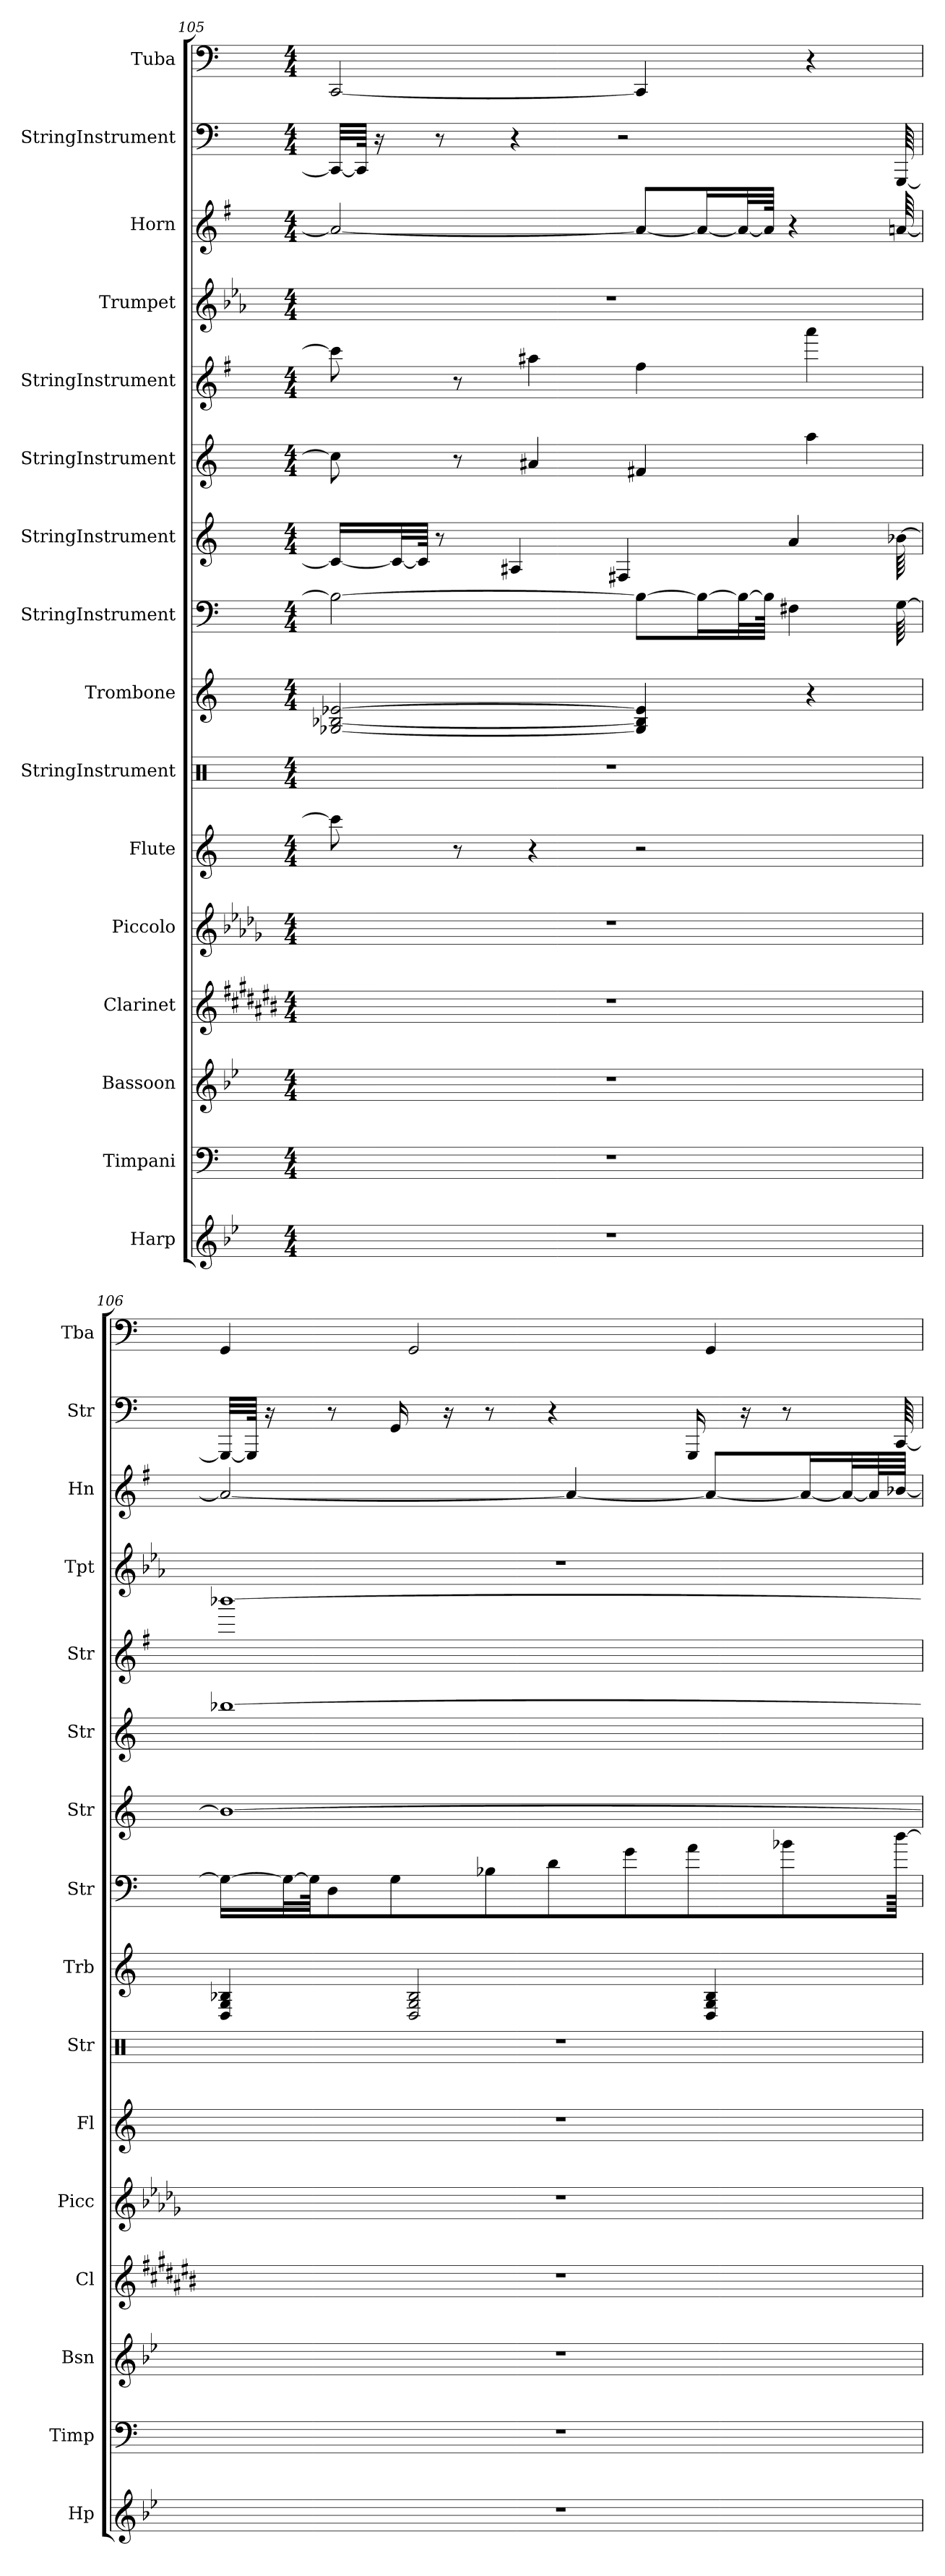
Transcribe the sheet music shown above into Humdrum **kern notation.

**kern	**kern	**kern	**kern	**kern	**kern	**kern	**kern	**kern	**kern	**kern	**kern	**kern	**kern	**kern	**kern
*part16	*part15	*part14	*part13	*part12	*part11	*part10	*part9	*part8	*part7	*part6	*part5	*part4	*part3	*part2	*part1
*staff16	*staff15	*staff14	*staff13	*staff12	*staff11	*staff10	*staff9	*staff8	*staff7	*staff6	*staff5	*staff4	*staff3	*staff2	*staff1
*I"Harp	*I"Timpani	*I"Bassoon	*I"Clarinet	*I"Piccolo	*I"Flute	*I"StringInstrument	*I"Trombone	*I"StringInstrument	*I"StringInstrument	*I"StringInstrument	*I"StringInstrument	*I"Trumpet	*I"Horn	*I"StringInstrument	*I"Tuba
*I'Hp	*I'Timp	*I'Bsn	*I'Cl	*I'Picc	*I'Fl	*I'Str	*I'Trb	*I'Str	*I'Str	*I'Str	*I'Str	*I'Tpt	*I'Hn	*I'Str	*I'Tba
*clefG2	*clefF4	*clefG2	*clefG2	*clefG2	*clefG2	*clefX	*clefG2	*clefF4	*clefG2	*clefG2	*clefG2	*clefG2	*clefG2	*clefF4	*clefF4
*	*	*	*ITrd1c2	*ITrd-7c-12	*	*	*	*	*	*	*	*ITrd1c2	*ITrd4c7	*	*
*k[b-e-]	*k[]	*k[b-e-]	*k[f#c#g#d#a#]	*k[b-e-a-d-g-]	*k[]	*k[]	*k[]	*k[]	*k[]	*k[]	*k[f#]	*k[b-e-a-d-g-]	*k[]	*k[]	*k[]
*M4/4	*M4/4	*M4/4	*M4/4	*M4/4	*M4/4	*M4/4	*M4/4	*M4/4	*M4/4	*M4/4	*M4/4	*M4/4	*M4/4	*M4/4	*M4/4
*MM97	*MM97	*MM97	*MM97	*MM97	*MM97	*MM97	*MM97	*MM97	*MM97	*MM97	*MM97	*MM97	*MM97	*MM97	*MM97
=105	=105	=105	=105	=105	=105	=105	=105	=105	=105	=105	=105	=105	=105	=105	=105
*	*	*	*	*	*	*	*	*	*	*	*	*	*	*	*^
1r	1r	1r	1r	1r	8ccc#\]	1r	[2G-X/ [2B-X/ [2e-X/	2B-\_	16c#/LL_	8cc#\]	8ccc#\]	1r	2d#/_	32CC/LLL_	[2CC/	4ryy
.	.	.	.	.	.	.	.	.	.	.	.	.	.	64CC/JJJk]	.	.
.	.	.	.	.	.	.	.	.	.	.	.	.	.	16r	.	.
.	.	.	.	.	.	.	.	.	32c#/L_	.	.	.	.	.	.	.
.	.	.	.	.	.	.	.	.	64c#/JJJk]	.	.	.	.	.	.	.
.	.	.	.	.	.	.	.	.	8r	.	.	.	.	8r	.	.
.	.	.	.	.	8r	.	.	.	.	8r	8r	.	.	.	.	.
.	.	.	.	.	.	.	.	.	4A#X/	.	.	.	.	4r	.	.
*	*	*	*	*	*	*	*	*	*	*	*	*	*	*	*MM87	*
.	.	.	.	.	4r	.	.	.	.	4a#X/	4aa#X\	.	.	.	.	2.ryy
.	.	.	.	.	.	.	.	.	4F#X/	.	.	.	.	2r	.	.
*	*	*	*	*	*	*	*	*	*	*	*	*	*	*	*MM79	*
.	.	.	.	.	2r	.	4G-/] 4B-/] 4e-/]	8B-\L_	.	4f#X/	4ff#\	.	8d#/L_	.	4CC/]	.
.	.	.	.	.	.	.	.	16B-\L_	.	.	.	.	16d#/L_	.	.	.
.	.	.	.	.	.	.	.	32B-\L_	.	.	.	.	32d#/L_	.	.	.
.	.	.	.	.	.	.	.	64B-\JJJk]	.	.	.	.	64d#/JJJk]	.	.	.
.	.	.	.	.	.	.	.	4F#X\	4a/	.	.	.	4r	.	.	.
*	*	*	*	*	*	*	*	*	*	*	*	*	*	*	*MM89	*
.	.	.	.	.	.	.	4r	.	.	4aa\	4aaa\	.	.	.	4r	.
.	.	.	.	.	.	.	.	[64G\	[64b-X\	.	.	.	[64dn/	[64GGG/	.	.
!!LO:PB:g=z	!!
=106	=106	=106	=106	=106	=106	=106	=106	=106	=106	=106	=106	=106	=106	=106	=106	=106
*	*	*	*	*	*	*	*	*	*	*	*	*	*	*	*MM92	*
1r	1r	1r	1r	1r	1r	1r	4D/ 4G/ 4B-X/	16G\LL_	1b-_	[1bb-X	[1bbb-X	1r	2d/_	32GGG/LLL_	4GG/	2ryy
.	.	.	.	.	.	.	.	.	.	.	.	.	.	64GGG/JJJk]	.	.
.	.	.	.	.	.	.	.	.	.	.	.	.	.	16r	.	.
.	.	.	.	.	.	.	.	32G\L_	.	.	.	.	.	.	.	.
.	.	.	.	.	.	.	.	64G\JJK]	.	.	.	.	.	.	.	.
.	.	.	.	.	.	.	.	8D\	.	.	.	.	.	8r	.	.
.	.	.	.	.	.	.	.	8G\	.	.	.	.	.	16GG/	.	.
*	*	*	*	*	*	*	*	*	*	*	*	*	*	*	*MM96	*
.	.	.	.	.	.	.	2D/ 2G/ 2B-/	.	.	.	.	.	.	.	2GG/	.
.	.	.	.	.	.	.	.	.	.	.	.	.	.	16r	.	.
.	.	.	.	.	.	.	.	8B-X\	.	.	.	.	.	8r	.	.
.	.	.	.	.	.	.	.	8d\	.	.	.	.	.	4r	.	.
*	*	*	*	*	*	*	*	*	*	*	*	*	*	*	*MM98	*
.	.	.	.	.	.	.	.	.	.	.	.	.	4d/_	.	.	2ryy
.	.	.	.	.	.	.	.	8g\	.	.	.	.	.	.	.	.
.	.	.	.	.	.	.	.	8a\	.	.	.	.	.	16GGG/	.	.
*	*	*	*	*	*	*	*	*	*	*	*	*	*	*	*MM82	*
.	.	.	.	.	.	.	4D/ 4G/ 4B-/	.	.	.	.	.	8d/L_	.	4GG/	.
.	.	.	.	.	.	.	.	.	.	.	.	.	.	16r	.	.
.	.	.	.	.	.	.	.	8b-X\	.	.	.	.	.	8r	.	.
.	.	.	.	.	.	.	.	.	.	.	.	.	16d/L_	.	.	.
.	.	.	.	.	.	.	.	.	.	.	.	.	32d/L_	.	.	.
.	.	.	.	.	.	.	.	.	.	.	.	.	64d/L]	.	.	.
.	.	.	.	.	.	.	.	[64dd\Jkkk	.	.	.	.	[64e-X/JJJJ	[64CC/	.	.
*	*	*	*	*	*	*	*	*	*	*	*	*	*	*	*v	*v
=	=	=	=	=	=	=	=	=	=	=	=	=	=	=	=
*-	*-	*-	*-	*-	*-	*-	*-	*-	*-	*-	*-	*-	*-	*-	*-
